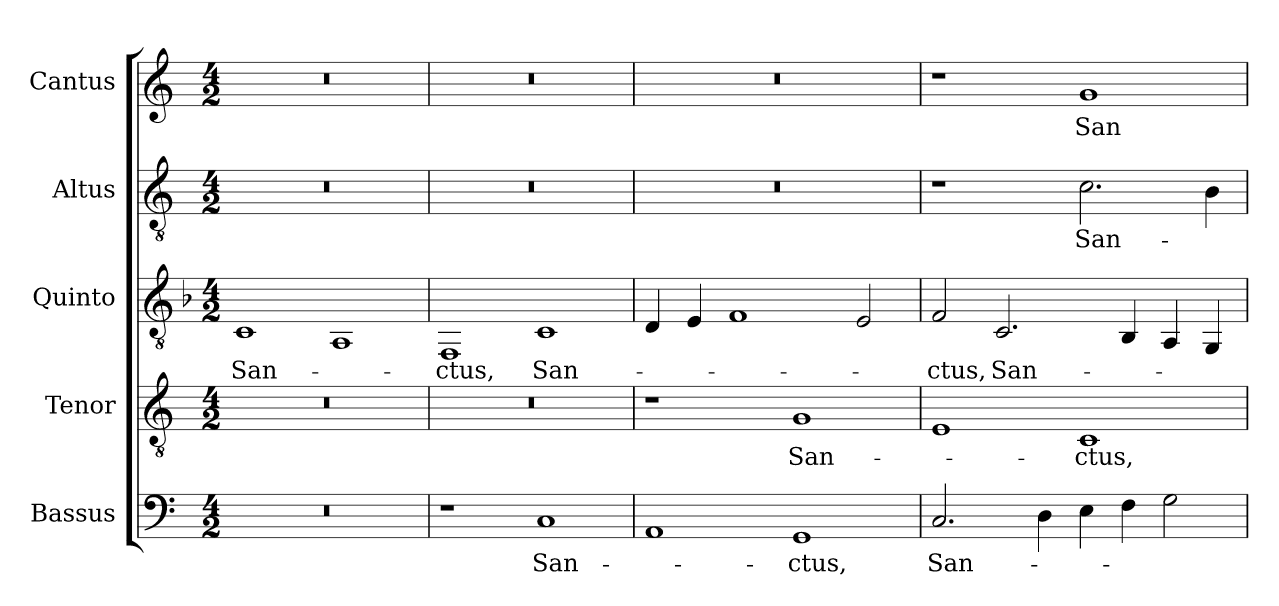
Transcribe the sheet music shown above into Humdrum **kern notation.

**kern	**text	**kern	**text	**kern	**text	**kern	**text	**kern	**text
*part5	*part5	*part4	*part4	*part3	*part3	*part2	*part2	*part1	*part1
*staff5	*staff5	*staff4	*staff4	*staff3	*staff3	*staff2	*staff2	*staff1	*staff1
*I"Bassus	*	*I"Tenor	*	*I"Quinto	*	*I"Altus	*	*I"Cantus	*
!!LO:PB:g=z
*clefF4	*	*clefGv2	*	*clefGv2	*	*clefGv2	*	*clefG2	*
*	*	*	*	*ITrd-4c-7	*	*	*	*	*
*k[]	*	*k[]	*	*k[]	*	*k[]	*	*k[]	*
*C:	*	*C:	*	*C:	*	*C:	*	*C:	*
*M4/2	*	*M4/2	*	*M4/2	*	*M4/2	*	*M4/2	*
=1	=1	=1	=1	=1	=1	=1	=1	=1	=1
!LO:N:vis=1	!	!LO:N:vis=1	!	!	!	!	!	!	!
!	!	!	!	!	!LO:LY:b:color=#000000	!LO:N:vis=1	!	!LO:N:vis=1	!
0r	.	0r	.	1Gi	San-	0r	.	0r	.
.	.	.	.	1Ei	.	.	.	.	.
=2	=2	=2	=2	=2	=2	=2	=2	=2	=2
!	!	!LO:N:vis=1	!	!	!	!	!	!	!
!	!	!	!	!	!LO:LY:b:color=#000000	!LO:N:vis=1	!	!LO:N:vis=1	!
1r	.	0r	.	1Ci	-ctus,	0r	.	0r	.
!	!LO:LY:b:color=#000000	!	!	!	!	!	!	!	!
!	!	!	!	!	!LO:LY:b:color=#000000	!	!	!	!
1Ci	San-	.	.	1Gi	San-	.	.	.	.
=3	=3	=3	=3	=3	=3	=3	=3	=3	=3
!	!	!	!	!	!	!LO:N:vis=1	!	!LO:N:vis=1	!
1AAi	.	1r	.	4Ai/	.	0r	.	0r	.
.	.	.	.	4Bi/	.	.	.	.	.
.	.	.	.	1ci	.	.	.	.	.
!	!LO:LY:b:color=#000000	!	!	!	!	!	!	!	!
!	!	!	!LO:LY:b:color=#000000	!	!	!	!	!	!
1GGi	-ctus,	1Gi	San-	.	.	.	.	.	.
.	.	.	.	2Bi/	.	.	.	.	.
=4	=4	=4	=4	=4	=4	=4	=4	=4	=4
!	!LO:LY:b:color=#000000	!	!	!	!	!	!	!	!
!	!	!	!	!	!LO:LY:b:color=#000000	!	!	!	!
2.Ci/	San-	1Ei	.	2ci/	-ctus,	1r	.	1r	.
!	!	!	!	!	!LO:LY:b:color=#000000	!	!	!	!
.	.	.	.	2.Gi/	San-	.	.	.	.
4Di\	.	.	.	.	.	.	.	.	.
!	!	!	!LO:LY:b:color=#000000	!	!	!	!	!	!
!	!	!	!	!	!	!	!LO:LY:b:color=#000000	!	!
!	!	!	!	!	!	!	!	!	!LO:LY:b:color=#000000
4Ei\	.	1Ci	-ctus,	.	.	2.ci\	San-	1gi	San-
4Fi\	.	.	.	4Fi/	.	.	.	.	.
2Gi\	.	.	.	4Ei/	.	.	.	.	.
.	.	.	.	4Di/	.	4Bi\	.	.	.
=	=	=	=	=	=	=	=	=	=
*-	*-	*-	*-	*-	*-	*-	*-	*-	*-
